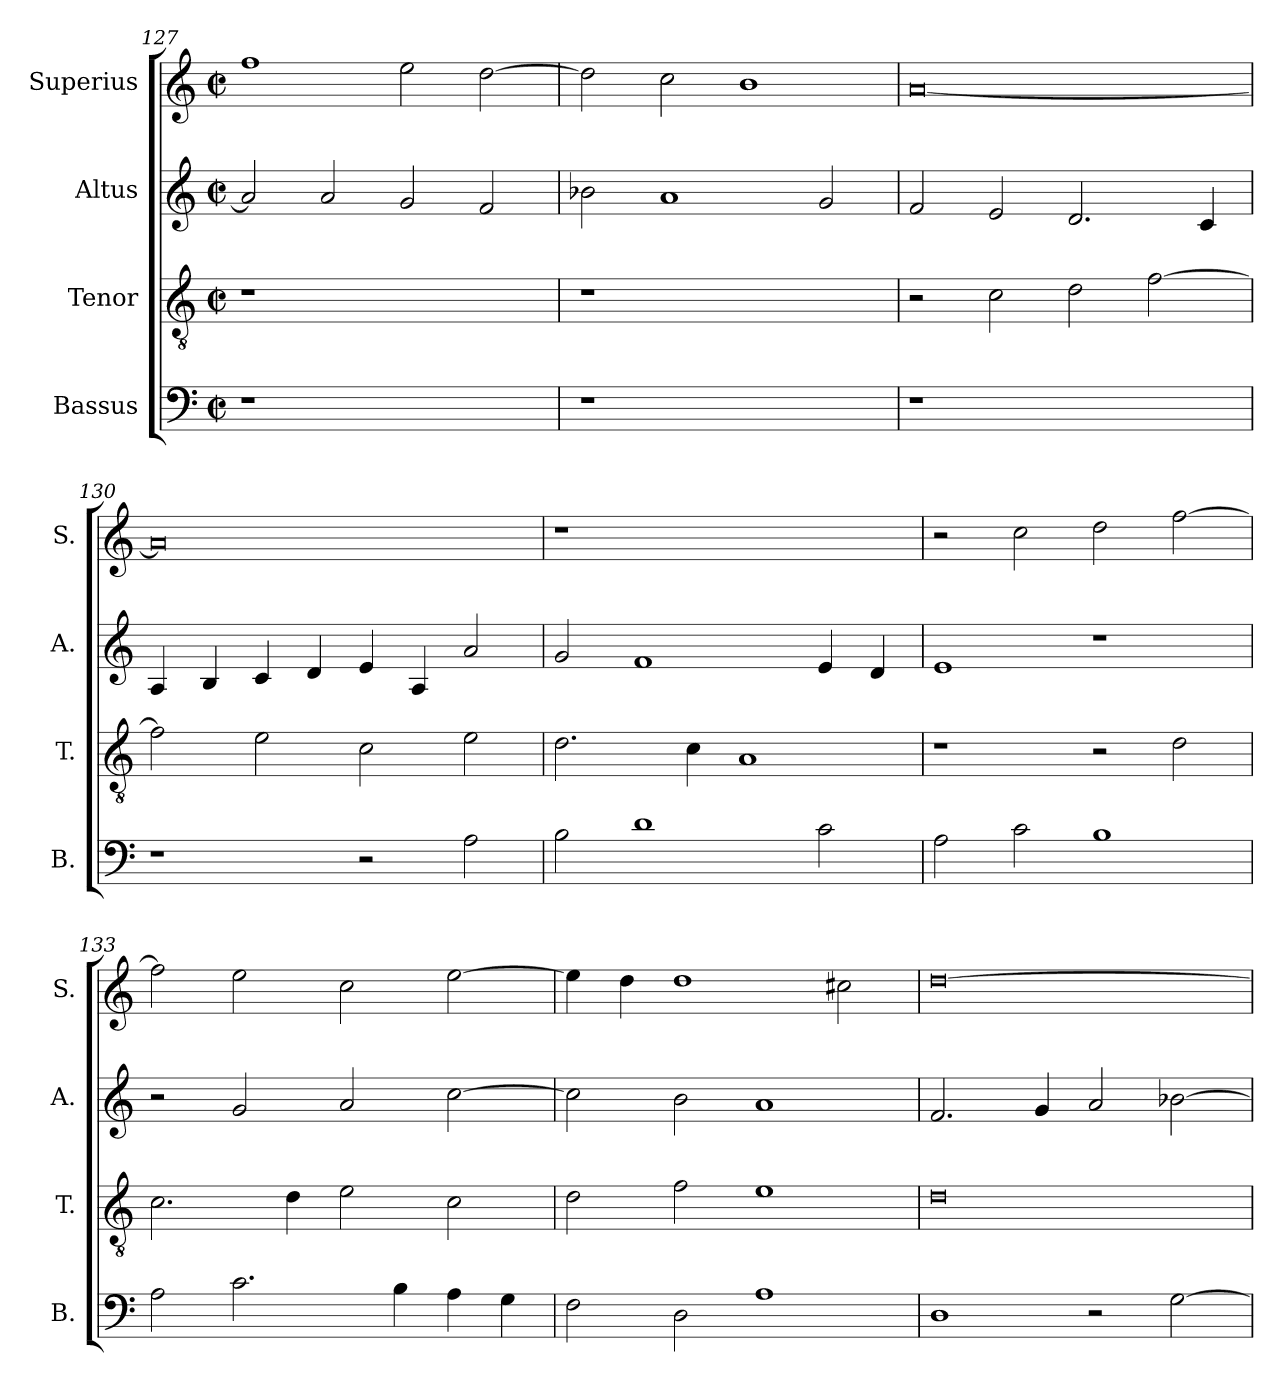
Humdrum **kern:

**kern	**kern	**kern	**kern
*part4	*part3	*part2	*part1
*staff4	*staff3	*staff2	*staff1
*I"Bassus	*I"Tenor	*I"Altus	*I"Superius
*I'B.	*I'T.	*I'A.	*I'S.
!!LO:LB:g=z
*clefF4	*clefGv2	*clefG2	*clefG2
*	*ITrd7c12	*	*
*k[]	*k[]	*k[]	*k[]
*C:	*C:	*C:	*C:
*M2/2	*M2/2	*M2/2	*M2/2
*met(c|)	*met(c|)	*met(c|)	*met(c|)
=127	=127	=127	=127
!LO:N:vis=1	!LO:N:vis=1	!	!
1r	1r	2ai/]	1ffi
.	.	2ai/	.
1ryy	1ryy	2gi/	2eei\
.	.	2fi/	[>2ddi\
=128	=128	=128	=128
!LO:N:vis=1	!LO:N:vis=1	!	!
1r	1r	2b-Xi\	2ddi\]
.	.	1ai	2cci\
1ryy	1ryy	.	1bi
.	.	2gi/	.
=129	=129	=129	=129
!LO:N:vis=1	!	!	!
1r	2r	2fi/	[<0ai
.	2Ci\	2ei/	.
1ryy	2Di\	2.di/	.
.	[>2Fi\	.	.
.	.	4ci/	.
=130	=130	=130	=130
1r	2Fi\]	4Ai/	0ai]
.	.	4Bi/	.
.	2Ei\	4ci/	.
.	.	4di/	.
2r	2Ci\	4ei/	.
.	.	4Ai/	.
2Ai\	2Ei\	2ai/	.
=131	=131	=131	=131
!	!	!	!LO:N:vis=1
2Bi\	2.Di\	2gi/	1r
1di	.	1fi	.
.	4Ci\	.	.
.	1AAi	.	1ryy
2ci\	.	4ei/	.
.	.	4di/	.
!!LO:PB:g=z
=132	=132	=132	=132
2Ai\	1r	1ei	2r
2ci\	.	.	2cci\
1Bi	2r	1r	2ddi\
.	2Di\	.	[>2ffi\
=133	=133	=133	=133
2Ai\	2.Ci\	2r	2ffi\]
2.ci\	.	2gi/	2eei\
.	4Di\	.	.
.	2Ei\	2ai/	2cci\
4Bi\	.	.	.
4Ai\	2Ci\	[>2cci\	[>2eei\
4Gi\	.	.	.
=134	=134	=134	=134
2Fi\	2Di\	2cci\]	4eei\]
.	.	.	4ddi\
2Di\	2Fi\	2bi\	1ddi
1Ai	1Ei	1ai	.
.	.	.	2cc#Xi\
=135	=135	=135	=135
1Di	0Di	2.fi/	[>0ddi
.	.	4gi/	.
2r	.	2ai/	.
[>2Gi\	.	[>2b-Xi\	.
=	=	=	=
*-	*-	*-	*-
